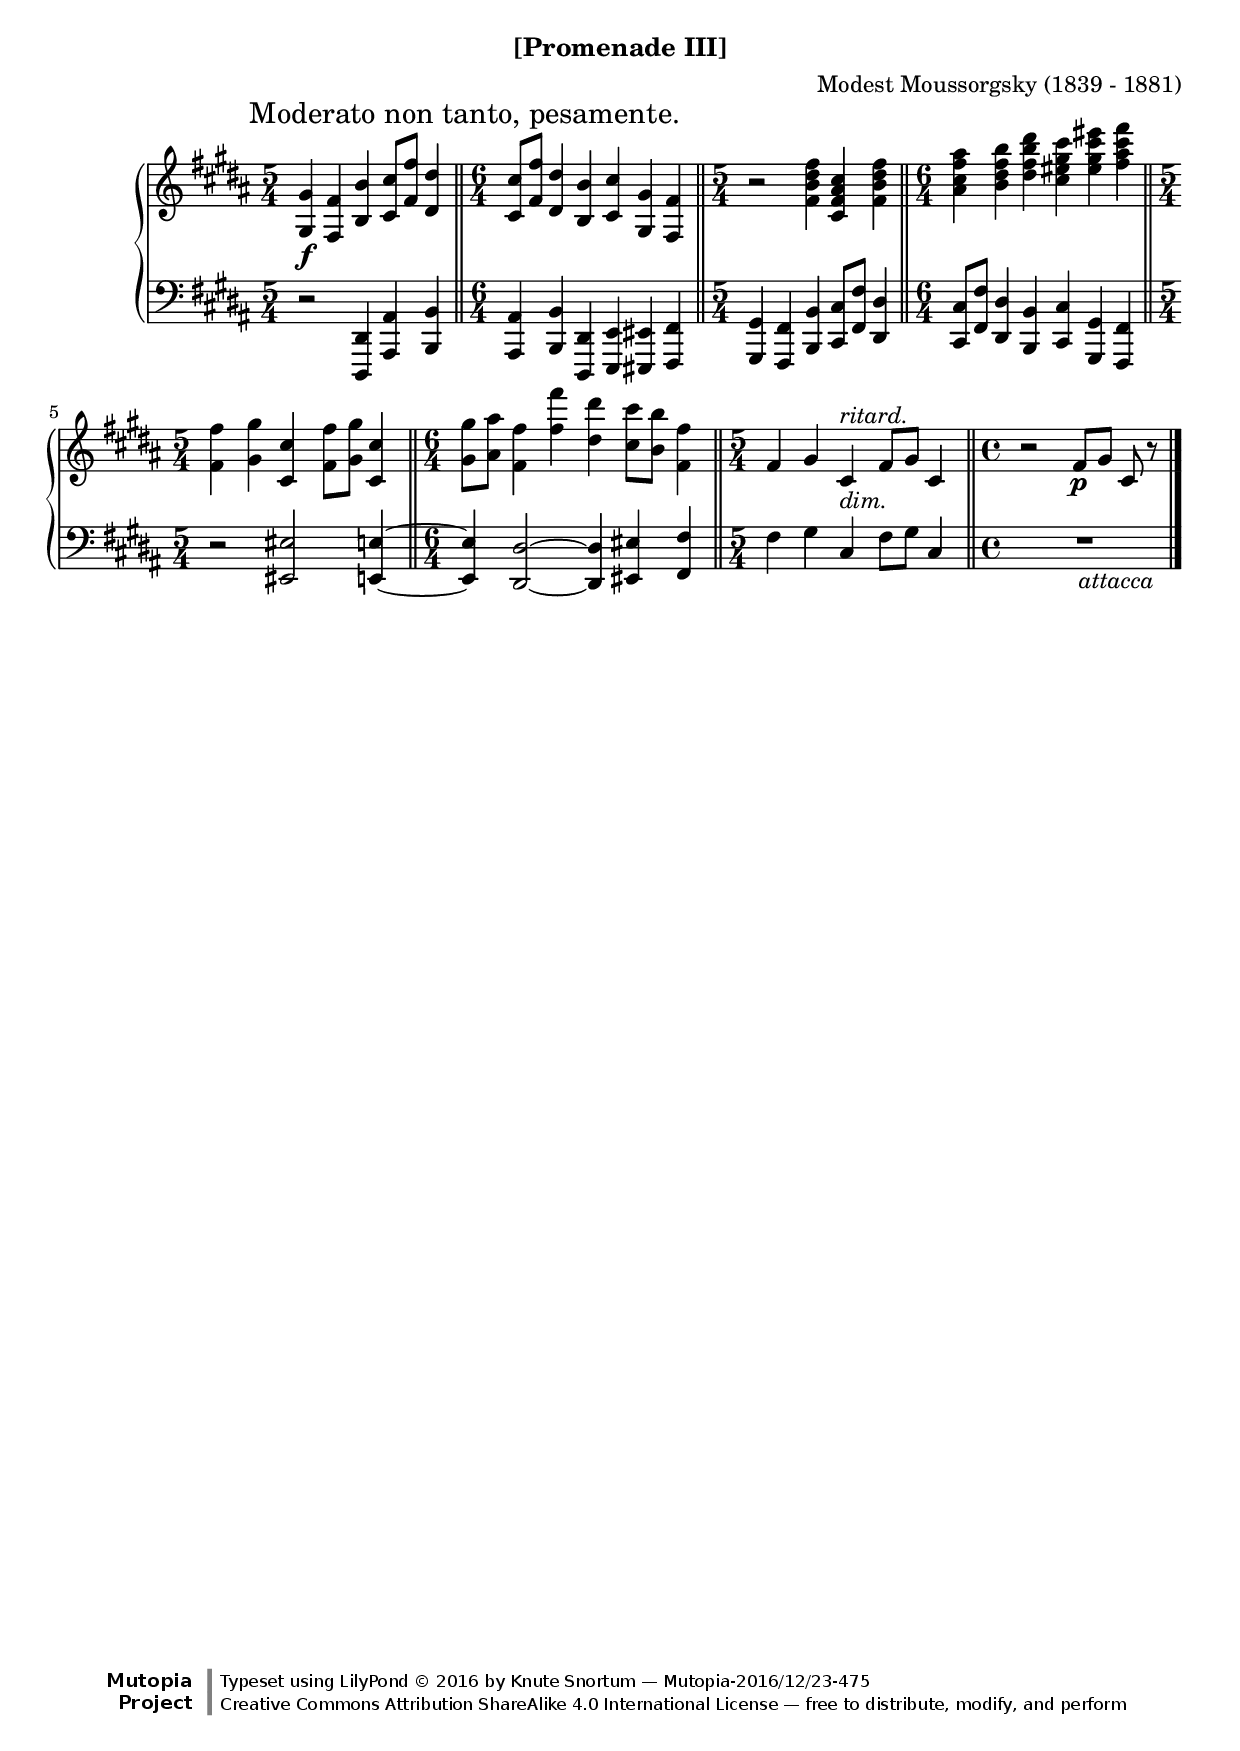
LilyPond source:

\version "2.18.2"
\language "english"

\header {
  %title        = "[Promenade III]"
  composer     = "Modest Moussorgsky (1839 - 1881)"
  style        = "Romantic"
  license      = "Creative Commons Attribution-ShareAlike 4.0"
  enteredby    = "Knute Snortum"
  date         = "1874"
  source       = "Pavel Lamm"

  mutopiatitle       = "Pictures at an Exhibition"
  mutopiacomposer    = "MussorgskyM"
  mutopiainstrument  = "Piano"
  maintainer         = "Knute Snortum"
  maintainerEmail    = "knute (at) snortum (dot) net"
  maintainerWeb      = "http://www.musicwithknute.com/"

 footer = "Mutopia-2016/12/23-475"
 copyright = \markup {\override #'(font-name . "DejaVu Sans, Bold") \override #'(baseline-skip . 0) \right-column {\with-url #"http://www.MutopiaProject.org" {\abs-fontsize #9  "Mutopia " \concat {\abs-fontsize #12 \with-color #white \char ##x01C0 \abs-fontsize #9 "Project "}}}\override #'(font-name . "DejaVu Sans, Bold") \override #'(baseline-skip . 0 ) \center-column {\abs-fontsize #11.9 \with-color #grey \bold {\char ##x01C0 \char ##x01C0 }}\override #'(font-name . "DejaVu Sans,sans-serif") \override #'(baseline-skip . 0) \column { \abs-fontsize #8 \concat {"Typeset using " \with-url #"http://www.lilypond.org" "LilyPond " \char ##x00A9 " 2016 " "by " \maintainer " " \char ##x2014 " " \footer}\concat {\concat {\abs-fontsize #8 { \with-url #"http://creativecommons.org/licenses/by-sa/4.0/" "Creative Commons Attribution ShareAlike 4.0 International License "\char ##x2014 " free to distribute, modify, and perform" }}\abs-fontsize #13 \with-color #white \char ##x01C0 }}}
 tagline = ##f
}

moderato = {
  \once
  \override Score.RehearsalMark.self-alignment-X = #LEFT
  \mark "Moderato non tanto, pesamente." 
}

ritard = \markup { \italic "ritard." }
dimin = \markup { \italic "dim." }
attacca = \markup { \italic "          attacca" }

upper = {
  \time 5/4
  \clef treble
  \moderato 
  
  | <gs gs'>4 \f <fs fs'> <b b'> <cs' cs''>8 <fs' fs''> <ds' ds''>4
  \bar "||"
  \time 6/4
  | <cs' cs''>8 <fs' fs''> <ds' ds''>4 <b b'> <cs' cs''> <gs gs'> <fs fs'>
  \bar "||"
  \time 5/4
  | r2 <fs' b' ds'' fs''>4 <cs' fs' as' cs''> <fs' b' ds'' fs''>
  \bar "||"
  \time 6/4
  | <as' cs'' fs'' as''>4 <b' ds'' fs'' b''> <ds'' fs'' b'' ds'''>
    <cs'' es'' gs'' cs'''> <es'' gs'' cs''' es'''> <fs'' as'' cs''' fs'''>
  \bar "||"
  \time 5/4
  | <fs' fs''>4 <gs' gs''> <cs' cs''> <fs' fs''>8 <gs' gs''> <cs' cs''>4
  \bar "||"
  \time 6/4
  | <gs' gs''>8 <as' as''> <fs' fs''>4 <fs'' fs'''> <ds'' ds'''>
    <cs'' cs'''>8 <b' b''> <fs' fs''>4
  \bar "||"
  \time 5/4
  | fs'4 gs' cs' ^ \ritard _ \dimin fs'8 gs' cs'4
  \bar "||"
  \time 4/4
  | r2 fs'8 \p [ gs' ] cs' r
  \bar "|."
}

lower = {
  \time 5/4
  \clef bass
  
  | r2 <ds, ds,,>4 <as, as,,> <b, b,,>
  \time 6/4
  | <as, as,,>4 <b, b,,> <ds, ds,,> <e, e,,> <es, es,,> <fs, fs,,>
  \time 5/4
  | <gs, gs,,>4 <fs, fs,,> <b, b,,> <cs cs,>8 <fs fs,> <ds ds,>4
  \time 6/4
  | <cs cs,>8 <fs fs,> <ds ds,>4 <b, b,,> <cs cs,> <gs, gs,,> <fs, fs,,>
  \time 5/4
  | r2 <es es,> <e e,>4 ~
  \time 6/4
  | q4 <ds ds,>2 ~ q4 <es es,> <fs fs,> 
  \time 5/4
  | fs4 gs cs fs8 gs cs4
  \time 4/4
  | R1 _ \attacca 
}

global = {
  \key b \major
  \accidentalStyle piano
}

\bookpart {
  \header {
    subtitle = "[Promenade III]"
  }
  \score {
    \new PianoStaff 
    <<
      \new Staff = "up" {
        \global
        \upper
      }
      \new Staff = "down" {
        \global
        \lower
      }
    >>
    \layout {
    }
    \midi {
      \tempo 4 = 88
    }
  }
}
